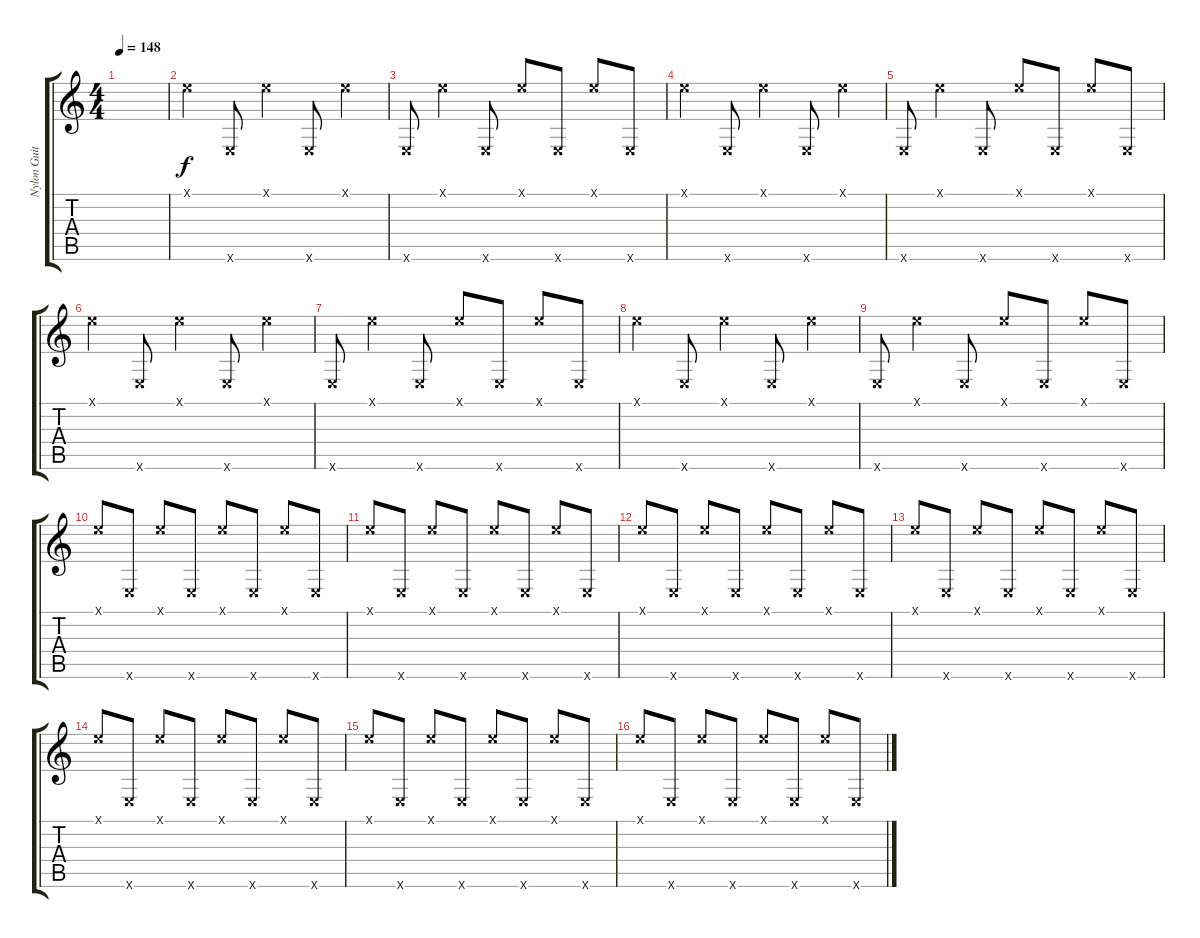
\track ("Nylon Guitar" "Nylon Guit") {instrument acousticguitarnylon}
\staff {score tabs}
\tuning (E4 B3 G3 D3 A2 E2) {hide}
\ts (4 4)
\tempo 148
\clef g2
\ks c
|
0.1{x}.4 0.6{x}.8 0.1{x}.4 0.6{x}.8 0.1{x}.4 |
0.6{x}.8 0.1{x}.4 0.6{x}.8 0.1{x}.8 0.6{x}.8 0.1{x}.8 0.6{x}.8 |
0.1{x}.4 0.6{x}.8 0.1{x}.4 0.6{x}.8 0.1{x}.4 |
0.6{x}.8 0.1{x}.4 0.6{x}.8 0.1{x}.8 0.6{x}.8 0.1{x}.8 0.6{x}.8 |
0.1{x}.4 0.6{x}.8 0.1{x}.4 0.6{x}.8 0.1{x}.4 |
0.6{x}.8 0.1{x}.4 0.6{x}.8 0.1{x}.8 0.6{x}.8 0.1{x}.8 0.6{x}.8 |
0.1{x}.4 0.6{x}.8 0.1{x}.4 0.6{x}.8 0.1{x}.4 |
0.6{x}.8 0.1{x}.4 0.6{x}.8 0.1{x}.8 0.6{x}.8 0.1{x}.8 0.6{x}.8 |
0.1{x}.8 0.6{x}.8 0.1{x}.8 0.6{x}.8 0.1{x}.8 0.6{x}.8 0.1{x}.8 0.6{x}.8 |
0.1{x}.8 0.6{x}.8 0.1{x}.8 0.6{x}.8 0.1{x}.8 0.6{x}.8 0.1{x}.8 0.6{x}.8 |
0.1{x}.8 0.6{x}.8 0.1{x}.8 0.6{x}.8 0.1{x}.8 0.6{x}.8 0.1{x}.8 0.6{x}.8 |
0.1{x}.8 0.6{x}.8 0.1{x}.8 0.6{x}.8 0.1{x}.8 0.6{x}.8 0.1{x}.8 0.6{x}.8 |
0.1{x}.8 0.6{x}.8 0.1{x}.8 0.6{x}.8 0.1{x}.8 0.6{x}.8 0.1{x}.8 0.6{x}.8 |
0.1{x}.8 0.6{x}.8 0.1{x}.8 0.6{x}.8 0.1{x}.8 0.6{x}.8 0.1{x}.8 0.6{x}.8 |
0.1{x}.8 0.6{x}.8 0.1{x}.8 0.6{x}.8 0.1{x}.8 0.6{x}.8 0.1{x}.8 0.6{x}.8
